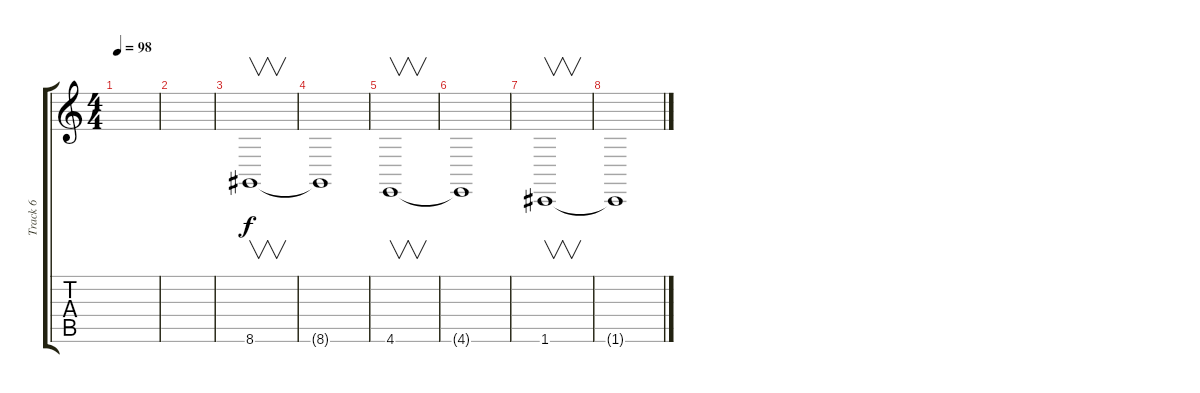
\track ("Track 6" "Track 6") {instrument pad4choir}
\staff {score tabs}
\tuning (D4 A3 F3 C3 G2 C2) {hide}
\ts (4 4)
\tempo 98
\clef g2
\ks c
|
|
8.6.1{v} |
8.6{t}.1 |
4.6.1{v} |
4.6{t}.1 |
1.6.1{v} |
1.6{t}.1
